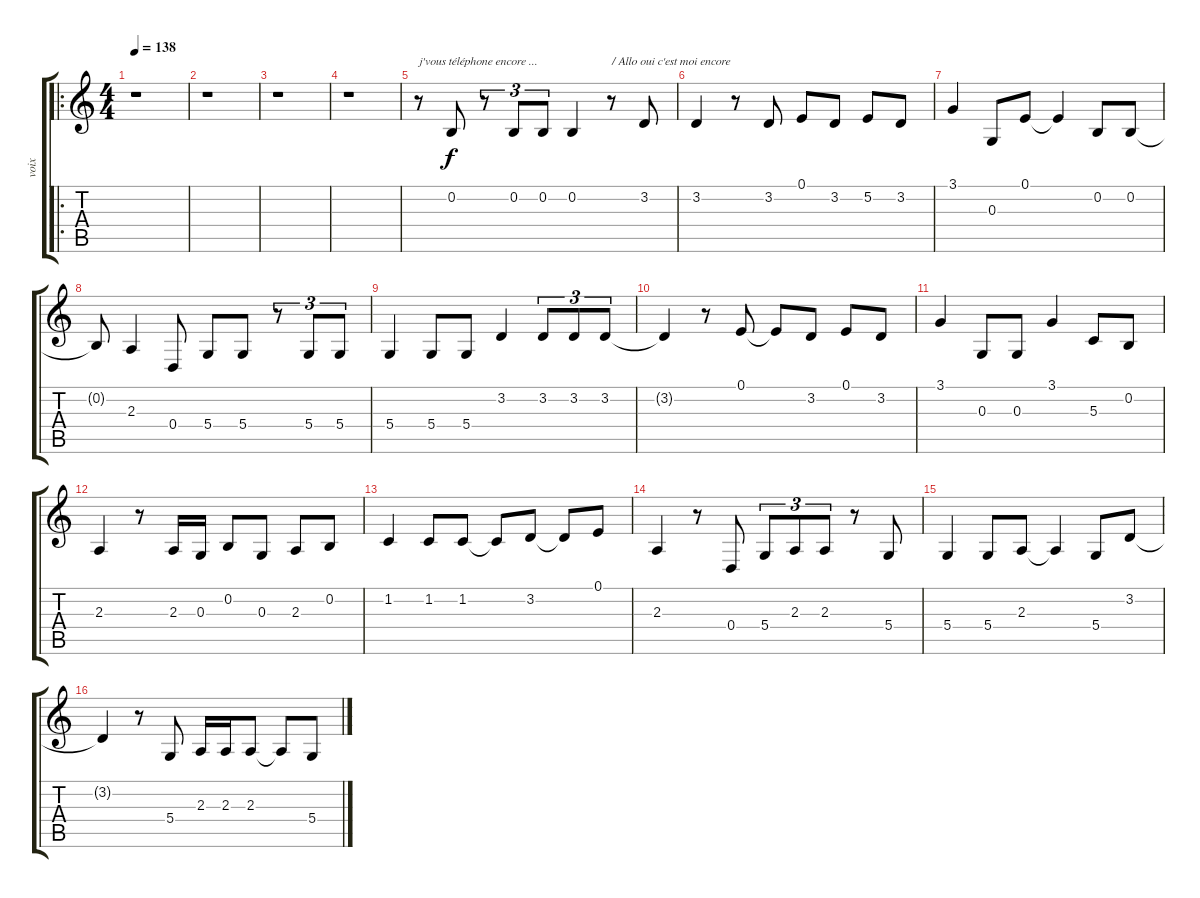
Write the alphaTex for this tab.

\track ("voix" "voix") {instrument synthvoice}
\staff {score tabs}
\tuning (E4 B3 G3 D3 A2 E2) {hide}
\ro
\ts (4 4)
\tempo 138
\clef g2
\ks c
r.1{dy f instrument synthvoice} |
r.1 |
r.1 |
r.1 |
r.8{txt "j'vous téléphone encore ... "} 0.2.8 r.8{tu (3 2)} 0.2.8{tu (3 2)} 0.2.8{tu (3 2)} 0.2.4 r.8{txt "/ Allo oui c'est moi encore"} 3.2.8 |
3.2.4 r.8 3.2.8 0.1.8 3.2.8 5.2.8 3.2.8 |
3.1.4 0.3.8 0.1.8 0.1{t}.4 0.2.8 0.2.8 |
0.2{t}.8 2.3.4 0.4.8 5.4.8 5.4.8 r.8{tu (3 2)} 5.4.8{tu (3 2)} 5.4.8{tu (3 2)} |
5.4.4 5.4.8 5.4.8 3.2.4 3.2.8{tu (3 2)} 3.2.8{tu (3 2)} 3.2.8{tu (3 2)} |
3.2{t}.4 r.8 0.1.8 0.1{t}.8 3.2.8 0.1.8 3.2.8 |
3.1.4 0.3.8 0.3.8 3.1.4 5.3.8 0.2.8 |
2.3.4 r.8 2.3.16 0.3.16 0.2.8 0.3.8 2.3.8 0.2.8 |
1.2.4 1.2.8 1.2.8 1.2{t}.8 3.2.8 3.2{t}.8 0.1.8 |
2.3.4 r.8 0.4.8 5.4.8{tu (3 2)} 2.3.8{tu (3 2)} 2.3.8{tu (3 2)} r.8 5.4.8 |
5.4.4 5.4.8 2.3.8 2.3{t}.4 5.4.8 3.2.8 |
3.2{t}.4 r.8 5.4.8 2.3.16 2.3.16 2.3.8 2.3{t}.8 5.4.8
